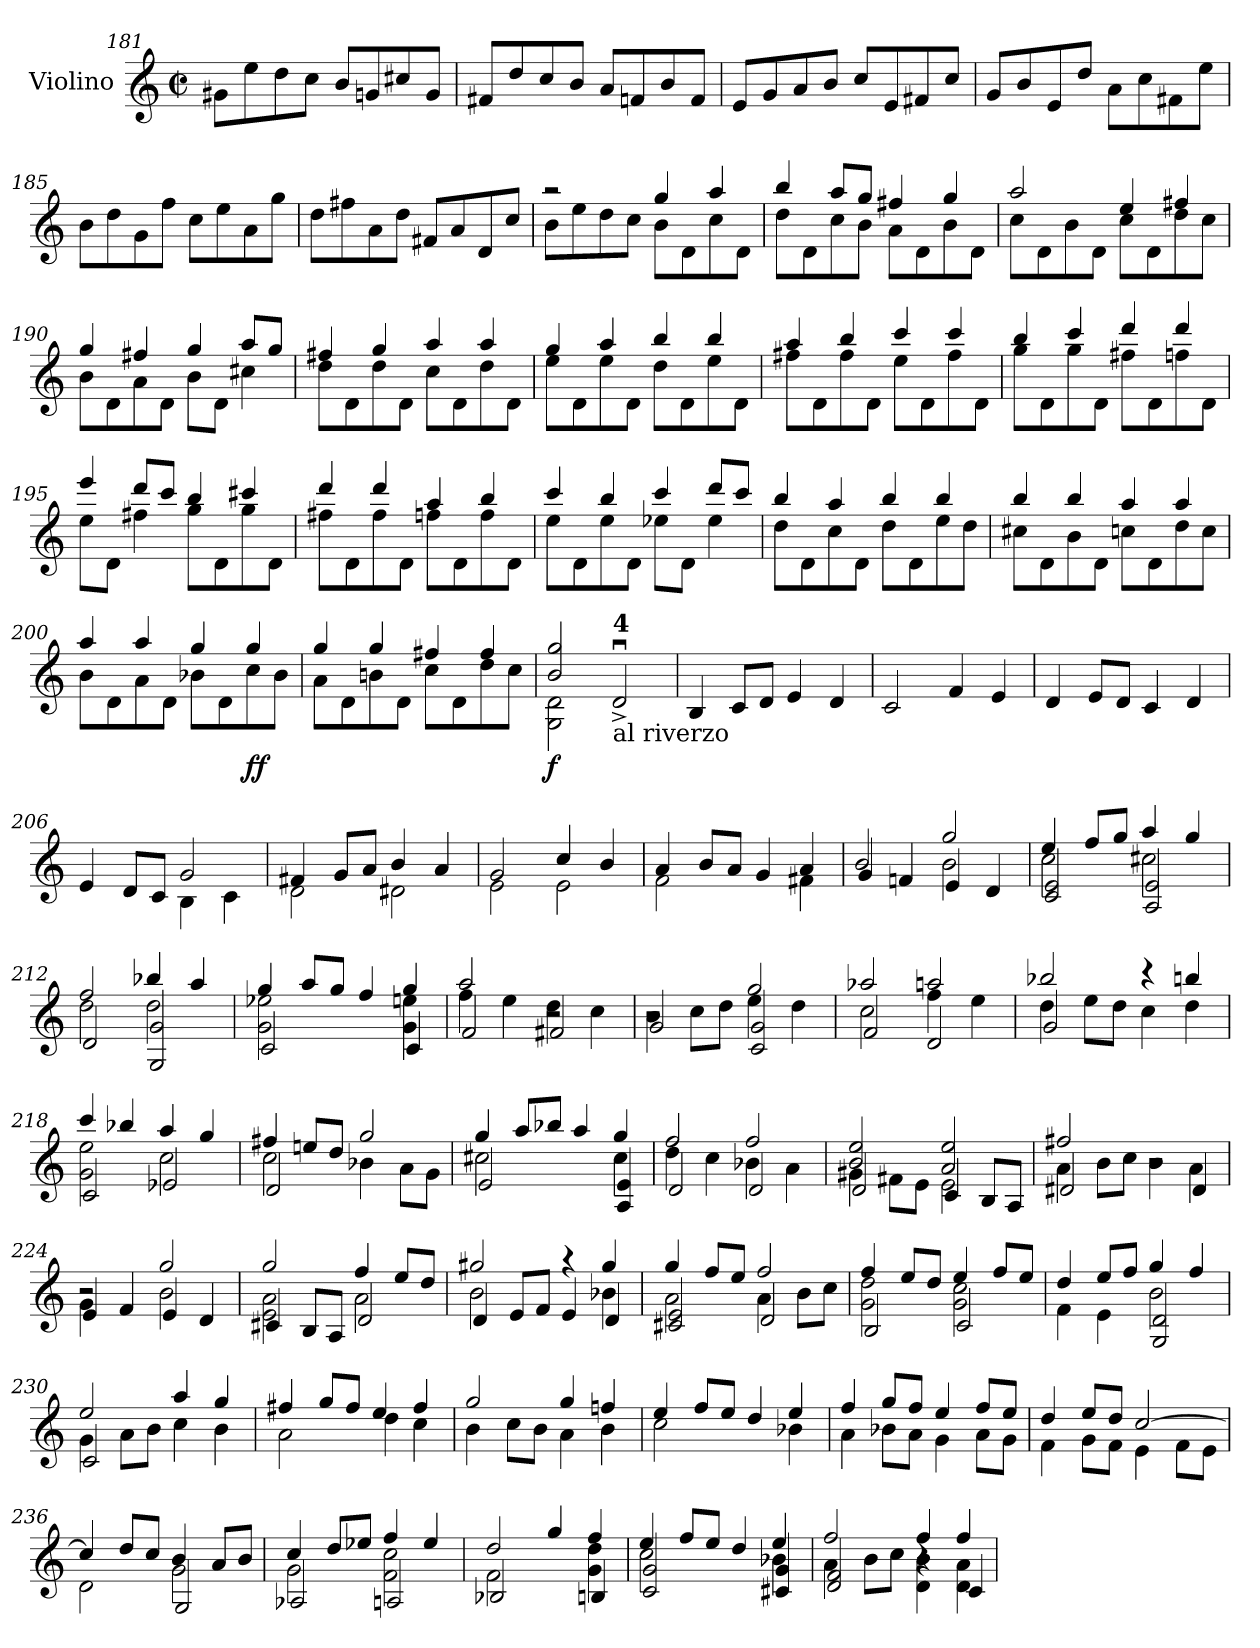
**kern	**dynam
*part1	*part1
*staff1	*staff1
*I"Violino	*
*I'Vln	*
!!LO:LB:g=z
*clefG2	*
*k[]	*
*M2/2	*
*met(c|)	*
=181	=181
8g#X\L	.
8ee\	.
8dd\	.
8cc\J	.
8b/L	.
8gn/	.
8cc#X/	.
8g/J	.
=182	=182
8f#X/L	.
8dd/	.
8cc/	.
8b/J	.
8a/L	.
8fn/	.
8b/	.
8f/J	.
=183	=183
8e/L	.
8g/	.
8a/	.
8b/J	.
8cc/L	.
8e/	.
8f#X/	.
8cc/J	.
=184	=184
8g/L	.
8b/	.
8e/	.
8dd/J	.
8a\L	.
8cc\	.
8f#X\	.
8ee\J	.
!!LO:LB:g=z
=185	=185
8b\L	.
8dd\	.
8g\	.
8ff\J	.
8cc\L	.
8ee\	.
8a\	.
8gg\J	.
=186	=186
8dd\L	.
8ff#X\	.
8a\	.
8dd\J	.
8f#X/L	.
8a/	.
8d/	.
8cc/J	.
=187	=187
*^	*
2r	8b\L	.
.	8ee\	.
.	8dd\	.
.	8cc\J	.
4gg/	8b\L	.
.	8d\	.
4aa/	8cc\	.
.	8d\J	.
=188	=188	=188
4bb/	8dd\L	.
.	8d\	.
8aa/L	8cc\	.
8gg/J	8b\J	.
4ff#X/	8a\L	.
.	8d\	.
4gg/	8b\	.
.	8d\J	.
!!LO:LB:g=z	!!
=189	=189	=189
2aa/	8cc\L	.
.	8d\	.
.	8b\	.
.	8d\J	.
4ee/	8cc\L	.
.	8d\	.
4ff#X/	8dd\	.
.	8cc\J	.
=190	=190	=190
4gg/	8b\L	.
.	8d\	.
4ff#X/	8a\	.
.	8d\J	.
4gg/	8b\L	.
.	8d\J	.
8aa/L	4cc#X\	.
8gg/J	.	.
=191	=191	=191
4ff#X/	8dd\L	.
.	8d\	.
4gg/	8dd\	.
.	8d\J	.
4aa/	8cc\L	.
.	8d\	.
4aa/	8dd\	.
.	8d\J	.
=192	=192	=192
4gg/	8ee\L	.
.	8d\	.
4aa/	8ee\	.
.	8d\J	.
4bb/	8dd\L	.
.	8d\	.
4bb/	8ee\	.
.	8d\J	.
!!LO:LB:g=z	!!
=193	=193	=193
4aa/	8ff#X\L	.
.	8d\	.
4bb/	8ff#\	.
.	8d\J	.
4ccc/	8ee\L	.
.	8d\	.
4ccc/	8ff#\	.
.	8d\J	.
=194	=194	=194
4bb/	8gg\L	.
.	8d\	.
4ccc/	8gg\	.
.	8d\J	.
4ddd/	8ff#X\L	.
.	8d\	.
4ddd/	8ffn\	.
.	8d\J	.
=195	=195	=195
4eee/	8ee\L	.
.	8d\J	.
8ddd/L	4ff#X\	.
8ccc/J	.	.
4bb/	8gg\L	.
.	8d\	.
4ccc#X/	8gg\	.
.	8d\J	.
=196	=196	=196
4ddd/	8ff#X\L	.
.	8d\	.
4ddd/	8ff#\	.
.	8d\J	.
4aa/	8ffn\L	.
.	8d\	.
4bb/	8ff\	.
.	8d\J	.
!!LO:LB:g=z	!!
=197	=197	=197
4ccc/	8ee\L	.
.	8d\	.
4bb/	8ee\	.
.	8d\J	.
4ccc/	8ee-X\L	.
.	8d\J	.
8ddd/L	4ee-\	.
8ccc/J	.	.
=198	=198	=198
4bb/	8dd\L	.
.	8d\	.
4aa/	8cc\	.
.	8d\J	.
4bb/	8dd\L	.
.	8d\	.
4bb/	8ee\	.
.	8dd\J	.
=199	=199	=199
4bb/	8cc#X\L	.
.	8d\	.
4bb/	8b\	.
.	8d\J	.
4aa/	8ccn\L	.
.	8d\	.
4aa/	8dd\	.
.	8cc\J	.
=200	=200	=200
4aa/	8b\L	.
.	8d\	.
4aa/	8a\	.
.	8d\J	.
4gg/	8b-X\L	.
.	8d\	.
!	!	!LO:DY:b
4gg/	8cc\	ff
.	8b-\J	.
!!LO:LB:g=z	!!
=201	=201	=201
4gg/	8a\L	.
.	8d\	.
4gg/	8bn\	.
.	8d\J	.
4ff#X/	8cc\L	.
.	8d\	.
4ff#/	8dd\	.
.	8cc\J	.
=202	=202	=202
!	!	!LO:DY:b
2b/ 2gg/	2G\ 2d\	f
!LO:TX:b:t=al riverzo	!	!
!LO:TX:a:B:t=4	!	!
2du^/	2ryy	.
=203	=203	=203
4B/	1ryy	.
8c/L	.	.
8d/J	.	.
4e/	.	.
4d/	.	.
*v	*v	*
=204	=204
2c/	.
4f/	.
4e/	.
=205	=205
4d/	.
8e/L	.
8d/J	.
4c/	.
4d/	.
=206	=206
*^	*
4e/	2ryy	.
8d/L	.	.
8c/J	.	.
2g/	4B\	.
.	4c\	.
!!LO:LB:g=z	!!
=207	=207	=207
4f#X/	2d\	.
8g/L	.	.
8a/J	.	.
4b/	2d#X\	.
4a/	.	.
=208	=208	=208
2g/	2e\	.
4cc/	2e\	.
4b/	.	.
=209	=209	=209
4a/	2f\	.
8b/L	.	.
8a/J	.	.
4g/	4ryy	.
4a/	4f#X\	.
=210	=210	=210
*	*^	*
2b/	2ryy	4g/	.
.	.	4fn/	.
2gg/	2b\	4e/	.
.	.	4d/	.
=211	=211	=211	=211
4ee/	2cc\	2c/ 2e/	.
8ff/L	.	.	.
8gg/J	.	.	.
4aa/	2cc#X\	2A/ 2e/	.
4gg/	.	.	.
=212	=212	=212	=212
2ff/	2dd\	2d/	.
4bb-X/	2dd\	2G/ 2g/	.
4aa/	.	.	.
!!LO:PB:g=z	!!	!!
=213	=213	=213	=213
4gg/	2g\ 2ee-X\	2c/	.
8aa/L	.	.	.
8gg/J	.	.	.
4ff/	4ryy	4ryy	.
4gg/	4g\ 4een\	4c/	.
=214	=214	=214	=214
2aa/	4ff\	2f/	.
.	4ee\	.	.
2r	4dd\	2f#X/	.
.	4cc\	.	.
=215	=215	=215	=215
2r	4b\	2g/	.
.	8cc\L	.	.
.	8dd\J	.	.
2gg/	4ee\	2c/ 2g/	.
.	4dd\	.	.
=216	=216	=216	=216
2aa-X/	2cc\	2f/	.
2aan/	4ff\	2d/	.
.	4ee\	.	.
=217	=217	=217	=217
2bb-X/	4dd\	2g/	.
.	8ee\L	.	.
.	8dd\J	.	.
4r	4cc\	2ryy	.
4bbn/	4dd\	.	.
=218	=218	=218	=218
4ccc/	2g\ 2ee\	2c/	.
4bb-X/	.	.	.
4aa/	2cc\	2e-X/	.
4gg/	.	.	.
!!LO:LB:g=z	!!	!!
=219	=219	=219	=219
4ff#X/	2cc\	2d/	.
8een/L	.	.	.
8dd/J	.	.	.
2gg/	4b-X\	2ryy	.
.	8a\L	.	.
.	8g\J	.	.
=220	=220	=220	=220
4gg/	2cc#X\	2e/	.
8aa/L	.	.	.
8bb-X/J	.	.	.
4aa/	4ryy	4ryy	.
4gg/	4cc#\	4A/ 4e/	.
=221	=221	=221	=221
2ff/	4dd\	2d/	.
.	4cc\	.	.
2ff/	4b-X\	2d/	.
.	4a\	.	.
=222	=222	=222	=222
2b/ 2ee/	4g#X\	2d/	.
.	8f#X\L	.	.
.	8e\J	.	.
2a/ 2ee/	2e\	4c/	.
.	.	8B/L	.
.	.	8A/J	.
=223	=223	=223	=223
2ff#X/	4a\	2d#X/	.
.	8b\L	.	.
.	8cc\J	.	.
2r	4b\	4ryy	.
.	4a\	4d#/	.
!!LO:LB:g=z	!!	!!
=224	=224	=224	=224
2r	4g\	4e/	.
.	4ryy	4f/	.
2gg/	2b\	4e/	.
.	.	4d/	.
=225	=225	=225	=225
2gg/	2e\ 2a\	4c#X/	.
.	.	8B/L	.
.	.	8A/J	.
4ff/	2a\	2d/	.
8ee/L	.	.	.
8dd/J	.	.	.
=226	=226	=226	=226
2gg#X/	2b\	4d/	.
.	.	8e/L	.
.	.	8f/J	.
4r	4ryy	4e/	.
4gg#/	4b-X\	4d/	.
=227	=227	=227	=227
4gg/	2a\	2c#X/ 2e/	.
8ff/L	.	.	.
8ee/J	.	.	.
2ff/	4a\	2d/	.
.	8b\L	.	.
.	8cc\J	.	.
=228	=228	=228	=228
4ff/	2g\ 2dd\	2B/	.
8ee/L	.	.	.
8dd/J	.	.	.
4ee/	2g\ 2cc\	2c/	.
8ff/L	.	.	.
8ee/J	.	.	.
!!LO:LB:g=z	!!	!!
=229	=229	=229	=229
4dd/	4f\	2ryy	.
8ee/L	4e\	.	.
8ff/J	.	.	.
4gg/	2b\	2G/ 2d/	.
4ff/	.	.	.
=230	=230	=230	=230
2ee/	4g\	2c/	.
.	8a\L	.	.
.	8b\J	.	.
4aa/	4cc\	2ryy	.
4gg/	4b\	.	.
*	*v	*v	*
=231	=231	=231
4ff#X/	2a\	.
8gg/L	.	.
8ff#/J	.	.
4ee/	4dd\	.
4ff#/	4cc\	.
=232	=232	=232
2gg/	4b\	.
.	8cc\L	.
.	8b\J	.
4gg/	4a\	.
4ffn/	4b\	.
=233	=233	=233
4ee/	2cc\	.
8ff/L	.	.
8ee/J	.	.
4dd/	4ryy	.
4ee/	4b-X\	.
!!LO:LB:g=z	!!
=234	=234	=234
4ff/	4a\	.
8gg/L	8b-X\L	.
8ff/J	8a\J	.
4ee/	4g\	.
8ff/L	8a\L	.
8ee/J	8g\J	.
=235	=235	=235
4dd/	4f\	.
8ee/L	8g\L	.
8dd/J	8f\J	.
[2cc/	4e\	.
.	8f\L	.
.	8e\J	.
=236	=236	=236
*	*^	*
4cc/]	2d\	2ryy	.
8dd/L	.	.	.
8cc/J	.	.	.
4b/	2g\	2G/	.
8a/L	.	.	.
8b/J	.	.	.
=237	=237	=237	=237
4cc/	2g\	2A-X/	.
8dd/L	.	.	.
8ee-X/J	.	.	.
4ff/	2f\ 2cc\	2An/	.
4ee-/	.	.	.
=238	=238	=238	=238
2dd/	2f\	2B-X/	.
4gg/	4ryy	4ryy	.
4ff/	4g\ 4dd\	4Bn/	.
!!LO:LB:g=z	!!	!!
=239	=239	=239	=239
4ee/	2cc\	2c/ 2g/	.
8ff/L	.	.	.
8ee/J	.	.	.
4dd/	4ryy	4ryy	.
4ee/	4b-X\	4c#X/ 4g/	.
=240	=240	=240	=240
2ff/	4a\	2d/ 2f/	.
.	8b\L	.	.
.	8cc\J	.	.
4ff/	4d\ 4b\	4r	.
4ff/	4d\ 4a\	4c/	.
*v	*v	*v	*
=	=
*-	*-
